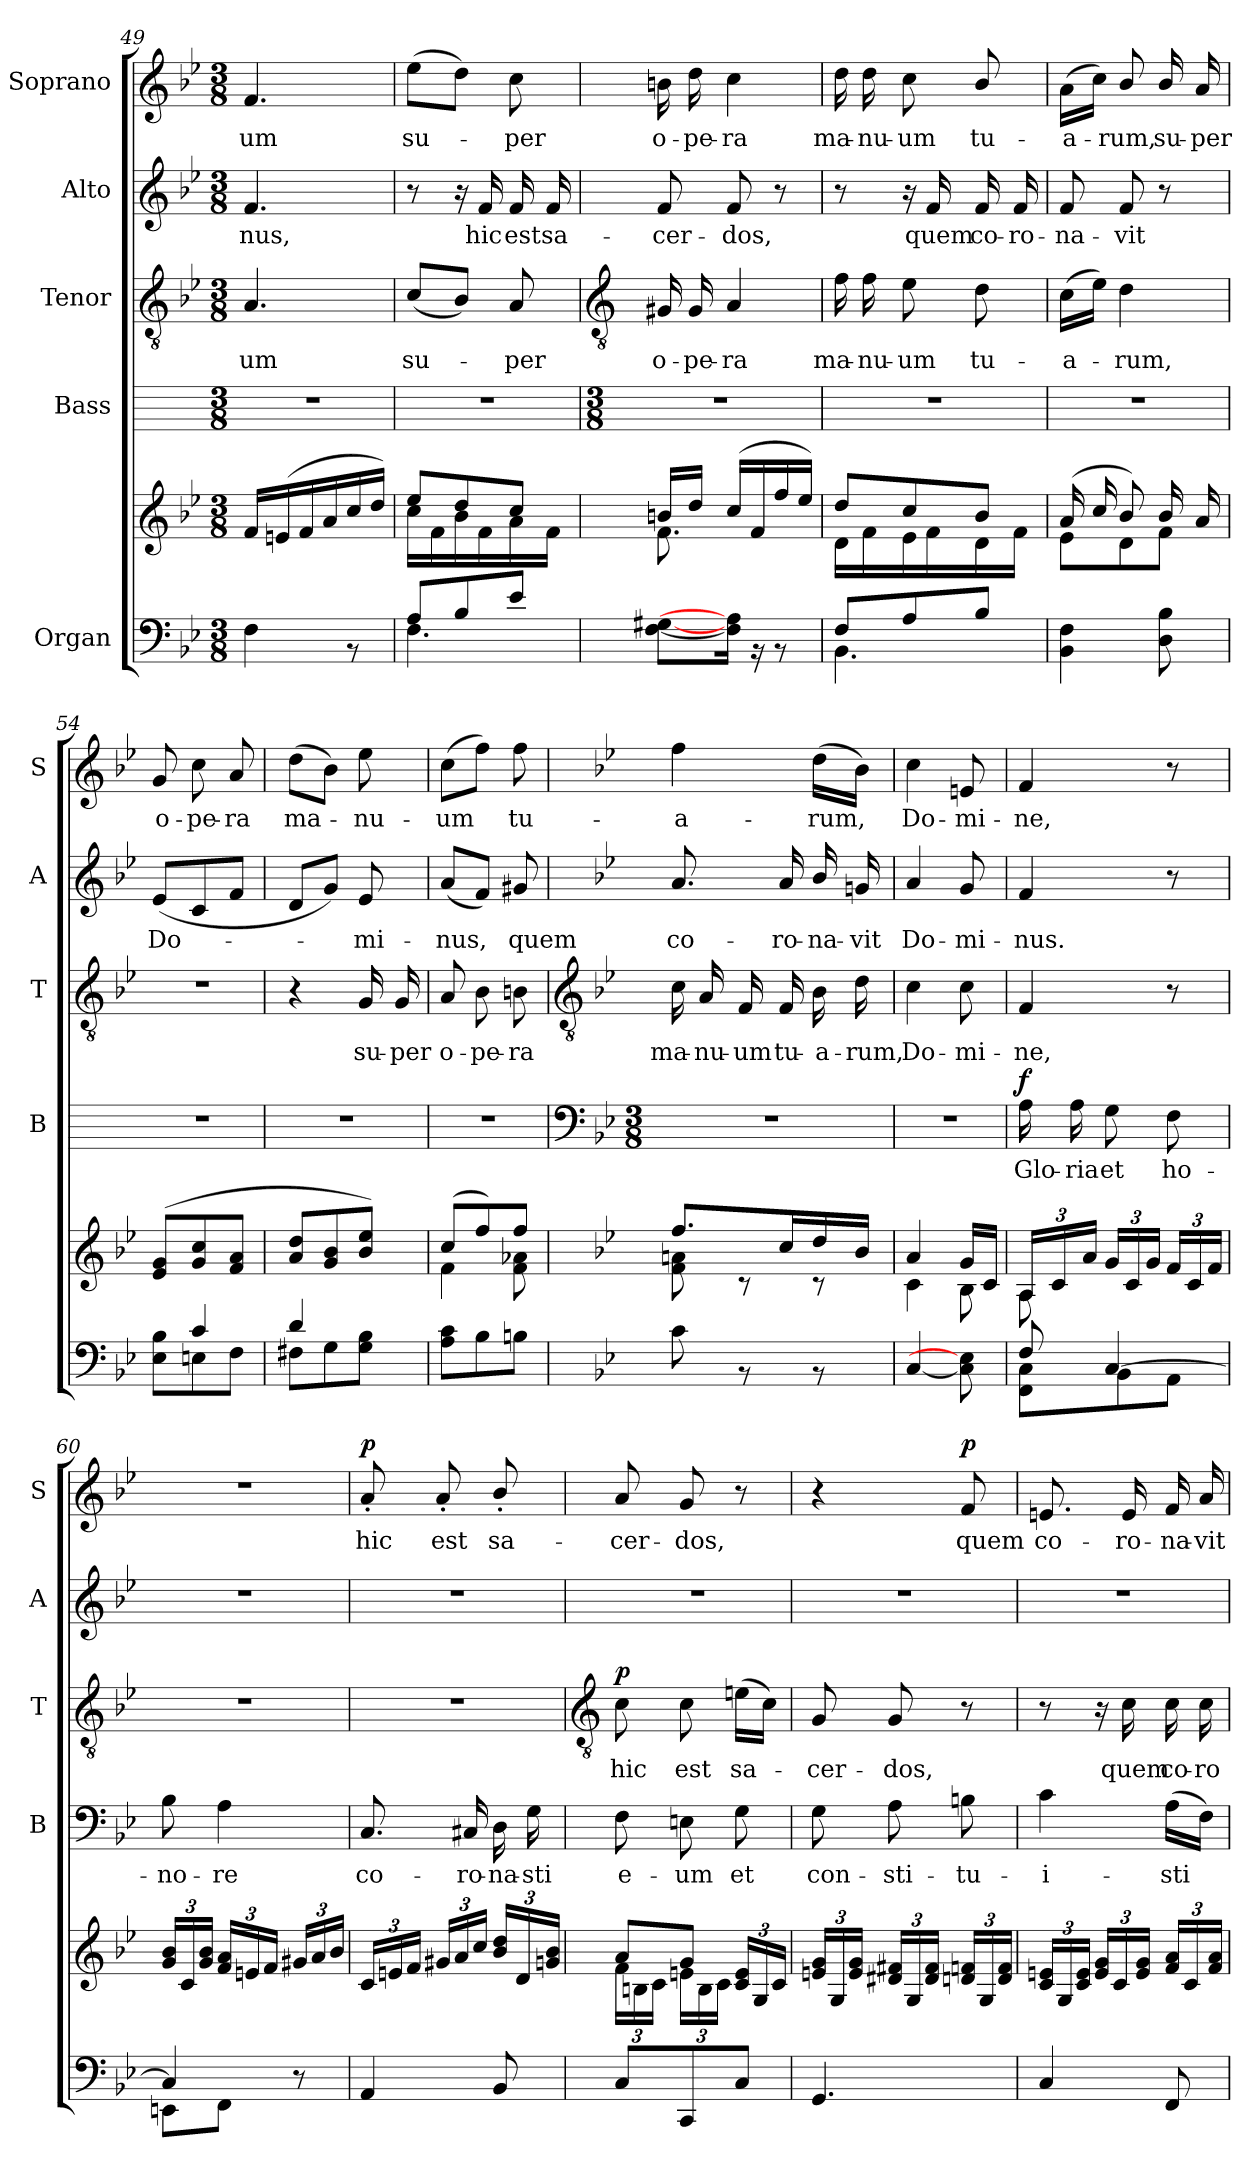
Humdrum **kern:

**kern	**kern	**kern	**text	**dynam	**kern	**text	**dynam	**kern	**text	**kern	**text	**dynam
*part5	*part5	*part4	*part4	*part4	*part3	*part3	*part3	*part2	*part2	*part1	*part1	*part1
*staff6	*staff5	*staff4	*staff4	*staff4	*staff3	*staff3	*staff3	*staff2	*staff2	*staff1	*staff1	*staff1
*I"Organ	*	*I"Bass	*	*	*I"Tenor	*	*	*I"Alto	*	*I"Soprano	*	*
*	*	*I'B	*	*	*I'T	*	*	*I'A	*	*I'S	*	*
*clefF4	*clefG2	*	*	*	*clefGv2	*	*	*clefG2	*	*clefG2	*	*
*k[b-e-]	*k[b-e-]	*	*	*	*k[b-e-]	*	*	*k[b-e-]	*	*k[b-e-]	*	*
*B-:	*B-:	*	*	*	*B-:	*	*	*B-:	*	*B-:	*	*
*M3/8	*M3/8	*M3/8	*	*	*M3/8	*	*	*M3/8	*	*M3/8	*	*
=49	=49	=49	=49	=49	=49	=49	=49	=49	=49	=49	=49	=49
*	*^	*	*	*	*	*	*	*	*	*	*	*
!LO:N:vis=1	!	!LO:N:vis=1	!	!	!	!	!LO:LY:b	!	!	!LO:LY:b	!	!LO:LY:b	!
*^	*	*	*	*	*	*	*	*	*	*	*	*	*
4.ryy	4F	16fLL	4.ryy	4.r	.	.	4.A	um	.	4.f	-nus,	4.f	um	.
.	.	(<16en	.	.	.	.	.	.	.	.	.	.	.	.
.	.	16f	.	.	.	.	.	.	.	.	.	.	.	.
.	.	16a	.	.	.	.	.	.	.	.	.	.	.	.
.	8r	16cc	.	.	.	.	.	.	.	.	.	.	.	.
.	.	16ddJJ)	.	.	.	.	.	.	.	.	.	.	.	.
=50	=50	=50	=50	=50	=50	=50	=50	=50	=50	=50	=50	=50	=50	=50
!	!	!	!	!	!	!	!	!LO:LY:b	!	!	!	!	!LO:LY:b	!
8A/L	4.F	8ee-/L	16cc\LL	4.r	.	.	(>8cL	su-	.	8r	.	(>8ee-L	su-	.
.	.	.	16f\	.	.	.	.	.	.	.	.	.	.	.
8B-/	.	8dd/	16b-\	.	.	.	8B-/J)	.	.	16r	.	8ddJ)	.	.
!	!	!	!	!	!	!	!	!	!	!	!LO:LY:b	!	!	!
.	.	.	16f\	.	.	.	.	.	.	16f	hic	.	.	.
!	!	!	!	!	!	!	!	!LO:LY:b	!	!	!LO:LY:b	!	!LO:LY:b	!
8e-/J	.	8cc/J	16a\	.	.	.	8A	per	.	16f	est	8cc	per	.
!	!	!	!	!	!	!	!	!	!	!	!LO:LY:b	!	!	!
.	.	.	16f\JJ	.	.	.	.	.	.	16f	sa-	.	.	.
!!LO:LB:g=z
=51	=51	=51	=51	=51	=51	=51	=51	=51	=51	=51	=51	=51	=51	=51
*	*	*	*	*	*	*	*clefGv2	*	*	*	*	*	*	*
*	*	*	*	*M3/8	*	*	*	*	*	*	*	*	*	*
!LO:N:vis=1	!	!	!	!	!	!	!	!LO:LY:b	!	!	!LO:LY:b	!	!LO:LY:b	!
4.ryy	[8F [8G#XL	16bn/LL	8.f\	4.r	.	.	16G#X	o-	.	8f	-cer-	16bn	o-	.
!	!	!	!	!	!	!	!	!LO:LY:b	!	!	!	!	!LO:LY:b	!
.	.	16dd/JJ	.	.	.	.	16G#	-pe-	.	.	.	16dd	-pe-	.
!	!	!	!	!	!	!	!	!LO:LY:b	!	!	!LO:LY:b	!	!LO:LY:b	!
.	16F] 16A]J	(>16cc/LL	.	.	.	.	4A	-ra	.	8f	-dos,	4cc	-ra	.
.	16r	16f/	16ryy	.	.	.	.	.	.	.	.	.	.	.
.	8r	16ff/	8ryy	.	.	.	.	.	.	8r	.	.	.	.
.	.	16ee-/JJ)	.	.	.	.	.	.	.	.	.	.	.	.
=52	=52	=52	=52	=52	=52	=52	=52	=52	=52	=52	=52	=52	=52	=52
!	!	!	!	!	!	!	!	!LO:LY:b	!	!	!	!	!LO:LY:b	!
8F/L	4.BB-\	8dd/L	16d\LL	4.r	.	.	16f	ma-	.	8r	.	16dd	ma-	.
!	!	!	!	!	!	!	!	!LO:LY:b	!	!	!	!	!LO:LY:b	!
.	.	.	16f\	.	.	.	16f	-nu-	.	.	.	16dd	-nu-	.
!	!	!	!	!	!	!	!	!LO:LY:b	!	!	!	!	!LO:LY:b	!
8A/	.	8cc/	16e-\	.	.	.	8e-	-um	.	16r	.	8cc	-um	.
!	!	!	!	!	!	!	!	!	!	!	!LO:LY:b	!	!	!
.	.	.	16f\	.	.	.	.	.	.	16f	quem	.	.	.
!	!	!	!	!	!	!	!	!LO:LY:b	!	!	!LO:LY:b	!	!LO:LY:b	!
8B-/J	.	8b-/J	16d\	.	.	.	8d	tu-	.	16f	co-	8b-/	tu-	.
!	!	!	!	!	!	!	!	!	!	!	!LO:LY:b	!	!	!
.	.	.	16f\JJ	.	.	.	.	.	.	16f	-ro-	.	.	.
=53	=53	=53	=53	=53	=53	=53	=53	=53	=53	=53	=53	=53	=53	=53
!LO:N:vis=1	!	!	!	!	!	!	!	!LO:LY:b	!	!	!LO:LY:b	!	!LO:LY:b	!
4.ryy	4BB- 4F	(>16a/LL	8e-\L	4.r	.	.	(>16cLL	-a-	.	8f	-na-	(>16aLL	-a-	.
.	.	16cc/	.	.	.	.	16e-JJ)	.	.	.	.	16ccJJ)	.	.
!	!	!	!	!	!	!	!	!LO:LY:b	!	!	!LO:LY:b	!	!LO:LY:b	!
.	.	8b-/J)	8d\	.	.	.	4d	rum,	.	8f	-vit	8b-/	rum,	.
!	!	!	!	!	!	!	!	!	!	!	!	!	!LO:LY:b	!
.	8D 8B-	16b-/LL	8f\J	.	.	.	.	.	.	8r	.	16b-/	su-	.
!	!	!	!	!	!	!	!	!	!	!	!	!	!LO:LY:b	!
.	.	16a/JJ	.	.	.	.	.	.	.	.	.	16a	-per	.
=54	=54	=54	=54	=54	=54	=54	=54	=54	=54	=54	=54	=54	=54	=54
!	!	!	!LO:N:vis=1	!	!	!	!LO:N:vis=1	!	!	!	!LO:LY:b	!	!LO:LY:b	!
8ryy	8E- 8B-L	(>8e-/ 8g/L	4.ryy	4.r	.	.	4.r	.	.	(<8e-L	Do-	8g	o-	.
!	!	!	!	!	!	!	!	!	!	!	!	!	!LO:LY:b	!
4c/	8En	8g/ 8cc/	.	.	.	.	.	.	.	8c	.	8cc	-pe-	.
!	!	!	!	!	!	!	!	!	!	!	!	!	!LO:LY:b	!
.	8FJ	8f/ 8a/J	.	.	.	.	.	.	.	8fJ	.	8a	-ra	.
=55	=55	=55	=55	=55	=55	=55	=55	=55	=55	=55	=55	=55	=55	=55
!	!	!	!LO:N:vis=1	!	!	!	!	!	!	!	!	!	!LO:LY:b	!
4d/	8F#XL	8a/ 8dd/L	4.ryy	4.r	.	.	4r	.	.	8dL	.	(>8ddL	ma-	.
.	8G	8g/ 8b-/	.	.	.	.	.	.	.	8gJ)	.	8b-J)	.	.
!	!	!	!	!	!	!	!	!LO:LY:b	!	!	!LO:LY:b	!	!LO:LY:b	!
8ryy	8G 8B-J	8b-/ 8ee-/J)	.	.	.	.	16G	su-	.	8e-	mi-	8ee-	nu-	.
!	!	!	!	!	!	!	!	!LO:LY:b	!	!	!	!	!	!
.	.	.	.	.	.	.	16G	-per	.	.	.	.	.	.
*v	*v	*	*	*	*	*	*	*	*	*	*	*	*	*
=56	=56	=56	=56	=56	=56	=56	=56	=56	=56	=56	=56	=56	=56
!	!	!	!	!	!	!	!LO:LY:b	!	!	!LO:LY:b	!	!LO:LY:b	!
8A 8cL	(>8cc/L	4f\	4.r	.	.	8A	o-	.	(<8aL	-nus,	(>8ccL	-um	.
!	!	!	!	!	!	!	!LO:LY:b	!	!	!	!	!	!
8B-	8ff/)	.	.	.	.	8B-	-pe-	.	8fJ)	.	8ffJ)	.	.
!	!	!	!	!	!	!	!LO:LY:b	!	!	!LO:LY:b	!	!LO:LY:b	!
8BnJ	8ff/J	8f\ 8a-X\	.	.	.	8Bn	-ra	.	8g#X	quem	8ff	tu-	.
!!LO:LB:g=z
=57	=57	=57	=57	=57	=57	=57	=57	=57	=57	=57	=57	=57	=57
*	*	*	*clefF4	*	*	*clefGv2	*	*	*	*	*	*	*
*	*	*	*k[b-e-]	*	*	*	*	*	*	*	*	*	*
*	*	*	*B-:	*	*	*	*	*	*	*	*	*	*
*	*	*	*M3/8	*	*	*	*	*	*	*	*	*	*
*^	*	*	*	*	*	*	*	*	*	*	*	*	*
!	!	!	!	!LO:N:vis=1	!	!	!	!LO:LY:b	!	!	!LO:LY:b	!	!LO:LY:b	!
4.ryy	8c\	8.ff/L	8f\ 8an\	4.r	.	.	16c	ma-	.	8.a	co-	4ff	-a-	.
!	!	!	!	!	!	!	!	!LO:LY:b	!	!	!	!	!	!
.	.	.	.	.	.	.	16A	-nu-	.	.	.	.	.	.
!	!	!	!	!	!	!	!	!LO:LY:b	!	!	!	!	!	!
.	8r	.	8r	.	.	.	16F	-um	.	.	.	.	.	.
!	!	!	!	!	!	!	!	!LO:LY:b	!	!	!LO:LY:b	!	!	!
.	.	16cc/L	.	.	.	.	16F	tu-	.	16a	-ro-	.	.	.
!	!	!	!	!	!	!	!	!LO:LY:b	!	!	!LO:LY:b	!	!LO:LY:b	!
.	8r	16dd/	8r	.	.	.	16B-	-a-	.	16b-/	-na-	(>16ddLL	-rum,	.
!	!	!	!	!	!	!	!	!LO:LY:b	!	!	!LO:LY:b	!	!	!
.	.	16b-/JJ	.	.	.	.	16d	-rum,	.	16gn	-vit	16b-JJ)	.	.
=58	=58	=58	=58	=58	=58	=58	=58	=58	=58	=58	=58	=58	=58	=58
!	!	!	!	!LO:N:vis=1	!	!	!	!LO:LY:b	!	!	!LO:LY:b	!	!LO:LY:b	!
4.ryy	[4C/	4a	4c\	4.r	.	.	4c	Do-	.	4a	Do-	4cc	Do-	.
!	!	!	!	!	!	!	!	!LO:LY:b	!	!	!LO:LY:b	!	!LO:LY:b	!
.	8C\] 8E\]	16gLL	8B-\	.	.	.	8c	-mi-	.	8g	-mi-	8en	-mi-	.
.	.	16cJJ	.	.	.	.	.	.	.	.	.	.	.	.
=59	=59	=59	=59	=59	=59	=59	=59	=59	=59	=59	=59	=59	=59	=59
!	!	!	!	!	!LO:LY:b	!LO:DY:b	!	!LO:LY:b	!	!	!LO:LY:b	!	!LO:LY:b	!
8F/	8FF\ 8C\L	24ALL	8A\	16A	Glo-	f	4F	-ne,	.	4f	-nus.	4f	-ne,	.
.	.	24c	.	.	.	.	.	.	.	.	.	.	.	.
!	!	!	!	!	!LO:LY:b	!	!	!	!	!	!	!	!	!
.	.	.	.	16A	-ria	.	.	.	.	.	.	.	.	.
.	.	24aJJ	.	.	.	.	.	.	.	.	.	.	.	.
!	!	!	!	!	!LO:LY:b	!	!	!	!	!	!	!	!	!
[4C/	8BB-\	24gLL	8ryy	8G	et	.	.	.	.	.	.	.	.	.
.	.	24c	.	.	.	.	.	.	.	.	.	.	.	.
.	.	24gJJ	.	.	.	.	.	.	.	.	.	.	.	.
!	!	!	!	!	!LO:LY:b	!	!	!	!	!	!	!	!	!
.	8AA\J	24fLL	8ryy	8F	ho-	.	8r	.	.	8r	.	8r	.	.
.	.	24c	.	.	.	.	.	.	.	.	.	.	.	.
.	.	24fJJ	.	.	.	.	.	.	.	.	.	.	.	.
=60	=60	=60	=60	=60	=60	=60	=60	=60	=60	=60	=60	=60	=60	=60
!	!	!	!LO:N:vis=1	!	!LO:LY:b	!	!LO:N:vis=1	!	!	!LO:N:vis=1	!	!LO:N:vis=1	!	!
4C/]	8EEn\L	24g 24b-LL	4.ryy	8B-	-no-	.	4.r	.	.	4.r	.	4.r	.	.
.	.	24c	.	.	.	.	.	.	.	.	.	.	.	.
.	.	24g 24b-JJ	.	.	.	.	.	.	.	.	.	.	.	.
!	!	!	!	!	!LO:LY:b	!	!	!	!	!	!	!	!	!
.	8FF\J	24f 24aLL	.	4A	-re	.	.	.	.	.	.	.	.	.
.	.	24en	.	.	.	.	.	.	.	.	.	.	.	.
.	.	24fJJ	.	.	.	.	.	.	.	.	.	.	.	.
8ryy	8r	24g#XLL	.	.	.	.	.	.	.	.	.	.	.	.
.	.	24a	.	.	.	.	.	.	.	.	.	.	.	.
.	.	24b-JJ	.	.	.	.	.	.	.	.	.	.	.	.
*v	*v	*	*	*	*	*	*	*	*	*	*	*	*	*
=61	=61	=61	=61	=61	=61	=61	=61	=61	=61	=61	=61	=61	=61
!	!	!LO:N:vis=1	!	!LO:LY:b	!	!LO:N:vis=1	!	!	!LO:N:vis=1	!	!	!LO:LY:b	!LO:DY:b
4AA/	24cLL	4.ryy	8.C	co-	.	4.r	.	.	4.r	.	8a'	hic	p
.	24en	.	.	.	.	.	.	.	.	.	.	.	.
.	24fJJ	.	.	.	.	.	.	.	.	.	.	.	.
!	!	!	!	!	!	!	!	!	!	!	!	!LO:LY:b	!
.	24g#XLL	.	.	.	.	.	.	.	.	.	8a'	est	.
.	24a	.	.	.	.	.	.	.	.	.	.	.	.
!	!	!	!	!LO:LY:b	!	!	!	!	!	!	!	!	!
.	.	.	16C#X	-ro-	.	.	.	.	.	.	.	.	.
.	24ccJJ	.	.	.	.	.	.	.	.	.	.	.	.
!	!	!	!	!LO:LY:b	!	!	!	!	!	!	!	!LO:LY:b	!
8BB-/	24b- 24ddLL	.	16D	-na-	.	.	.	.	.	.	8b-'/	sa-	.
.	24d	.	.	.	.	.	.	.	.	.	.	.	.
!	!	!	!	!LO:LY:b	!	!	!	!	!	!	!	!	!
.	.	.	16G	-sti	.	.	.	.	.	.	.	.	.
.	24gn 24b-JJ	.	.	.	.	.	.	.	.	.	.	.	.
!!LO:LB:g=z
=62	=62	=62	=62	=62	=62	=62	=62	=62	=62	=62	=62	=62	=62
*	*	*	*	*	*	*clefGv2	*	*	*	*	*	*	*
!	!	!	!	!LO:LY:b	!	!	!LO:LY:b	!LO:DY:b	!LO:N:vis=1	!	!	!LO:LY:b	!
8CL	8aL	24f\LL	8F	e-	.	8c	hic	p	4.r	.	8a	-cer-	.
.	.	24Bn\	.	.	.	.	.	.	.	.	.	.	.
.	.	24c\JJ	.	.	.	.	.	.	.	.	.	.	.
!	!	!	!	!LO:LY:b	!	!	!LO:LY:b	!	!	!	!	!LO:LY:b	!
8CC	8gJ	24en\LL	8En	-um	.	8c	est	.	.	.	8g	-dos,	.
.	.	24B\	.	.	.	.	.	.	.	.	.	.	.
.	.	24c\JJ	.	.	.	.	.	.	.	.	.	.	.
!	!	!	!	!LO:LY:b	!	!	!LO:LY:b	!	!	!	!	!	!
8CJ	24c 24eLL	8ryy	8G	et	.	(>16enLL	sa-	.	.	.	8r	.	.
.	24G	.	.	.	.	.	.	.	.	.	.	.	.
.	.	.	.	.	.	16cJJ)	.	.	.	.	.	.	.
.	24cJJ	.	.	.	.	.	.	.	.	.	.	.	.
=63	=63	=63	=63	=63	=63	=63	=63	=63	=63	=63	=63	=63	=63
!	!	!	!	!LO:LY:b	!	!	!LO:LY:b	!	!LO:N:vis=1	!	!	!	!
4.GG	24en 24gLL	4.ryy	8G	con-	.	8G	cer-	.	4.r	.	4r	.	.
.	24G	.	.	.	.	.	.	.	.	.	.	.	.
.	24e 24gJJ	.	.	.	.	.	.	.	.	.	.	.	.
!	!	!	!	!LO:LY:b	!	!	!LO:LY:b	!	!	!	!	!	!
.	24d#X 24f#XLL	.	8A	-sti-	.	8G	-dos,	.	.	.	.	.	.
.	24G	.	.	.	.	.	.	.	.	.	.	.	.
.	24d# 24f#JJ	.	.	.	.	.	.	.	.	.	.	.	.
!	!	!	!	!LO:LY:b	!	!	!	!	!	!	!	!LO:LY:b	!LO:DY:b
.	24dn 24fnLL	.	8Bn	-tu-	.	8r	.	.	.	.	8f	quem	p
.	24G	.	.	.	.	.	.	.	.	.	.	.	.
.	24d 24fJJ	.	.	.	.	.	.	.	.	.	.	.	.
=64	=64	=64	=64	=64	=64	=64	=64	=64	=64	=64	=64	=64	=64
!	!	!	!	!LO:LY:b	!	!	!	!	!LO:N:vis=1	!	!	!LO:LY:b	!
4C	24c 24enLL	4.ryy	4c	-i-	.	8r	.	.	4.r	.	8.en	co-	.
.	24G	.	.	.	.	.	.	.	.	.	.	.	.
.	24c 24eJJ	.	.	.	.	.	.	.	.	.	.	.	.
.	24e 24gLL	.	.	.	.	16r	.	.	.	.	.	.	.
.	24c	.	.	.	.	.	.	.	.	.	.	.	.
!	!	!	!	!	!	!	!LO:LY:b	!	!	!	!	!LO:LY:b	!
.	.	.	.	.	.	16c	quem	.	.	.	16e	-ro-	.
.	24e 24gJJ	.	.	.	.	.	.	.	.	.	.	.	.
!	!	!	!	!LO:LY:b	!	!	!LO:LY:b	!	!	!	!	!LO:LY:b	!
8FF	24f 24aLL	.	(>16ALL	-sti	.	16c	co-	.	.	.	16f	-na-	.
.	24c	.	.	.	.	.	.	.	.	.	.	.	.
!	!	!	!	!	!	!	!LO:LY:b	!	!	!	!	!LO:LY:b	!
.	.	.	16FJJ)	.	.	16c	-ro-	.	.	.	16a	-vit	.
.	24f 24aJJ	.	.	.	.	.	.	.	.	.	.	.	.
*	*v	*v	*	*	*	*	*	*	*	*	*	*	*
=	=	=	=	=	=	=	=	=	=	=	=	=
*-	*-	*-	*-	*-	*-	*-	*-	*-	*-	*-	*-	*-
